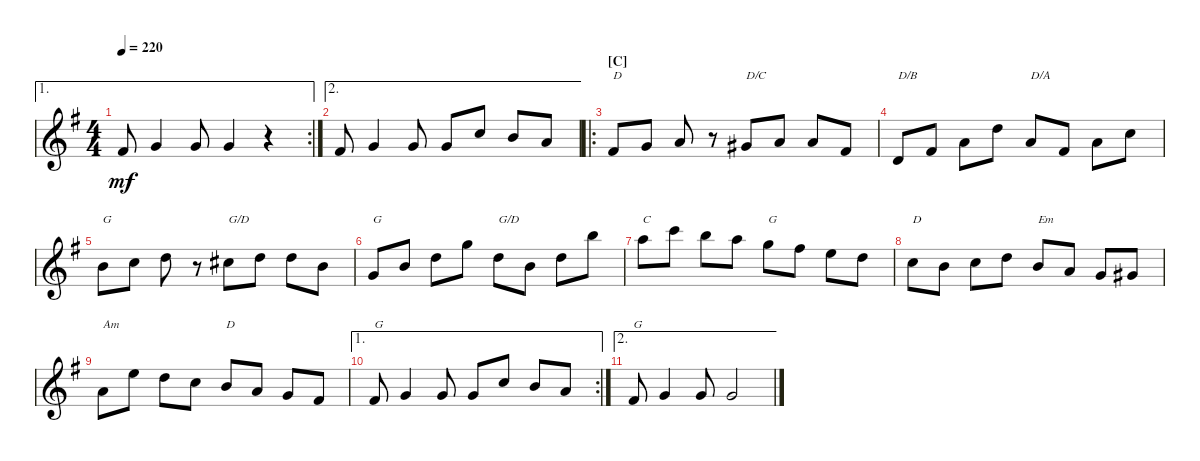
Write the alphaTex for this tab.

\bracketExtendMode groupsimilarinstruments
\singleTrackTrackNamePolicy hidden
\multiTrackTrackNamePolicy hidden
\otherSystemsTrackNameOrientation horizontal
\track ("Melody" "Gt") {mute instrument acousticguitarsteel}
\staff {score}
\tuning (E4 B3 G3 D3 A2 E2)
\ae 1
\rc 2
\ts (4 4)
\tempo 220
\clef g2
\ks g
4.4.8{dy mf} 0.3.4 0.3.8 0.3.4 r.4 |
\ae 2
4.4.8 0.3.4 0.3.8 0.3.8 1.2.8 0.2.8 2.3.8 |
\ro
\section ("C" "")
4.4.8{txt "D"} 0.3.8 2.3.8 r.8 1.3.8{txt "D/C"} 2.3.8 2.3.8 4.4.8 |
0.4.8{txt "D/B"} 4.4.8 2.3.8 3.2.8 2.3.8{txt "D/A"} 4.4.8 2.3.8 1.2.8 |
0.2.8{txt "G"} 1.2.8 7.3.8 r.8 2.2.8{txt "G/D"} 3.2.8 3.2.8 0.2.8 |
0.3.8{txt "G"} 0.2.8 3.2.8 3.1.8 3.2.8{txt "G/D"} 0.2.8 3.2.8 7.1.8 |
5.1.8{txt "C"} 8.1.8 7.1.8 5.1.8 3.1.8{txt "G"} 2.1.8 0.1.8 3.2.8 |
1.2.8{txt "D"} 0.2.8 1.2.8 3.2.8 0.2.8{txt "Em"} 2.3.8 0.3.8 1.3.8 |
2.3.8{txt "Am"} 0.1.8 3.2.8 1.2.8 0.2.8{txt "D"} 2.3.8 0.3.8 4.4.8 |
\ae 1
\rc 2
4.4.8{txt "G"} 0.3.4 0.3.8 0.3.8 1.2.8 0.2.8 2.3.8 |
\ae 2
4.4.8{txt "G"} 0.3.4 0.3.8 0.3.2
